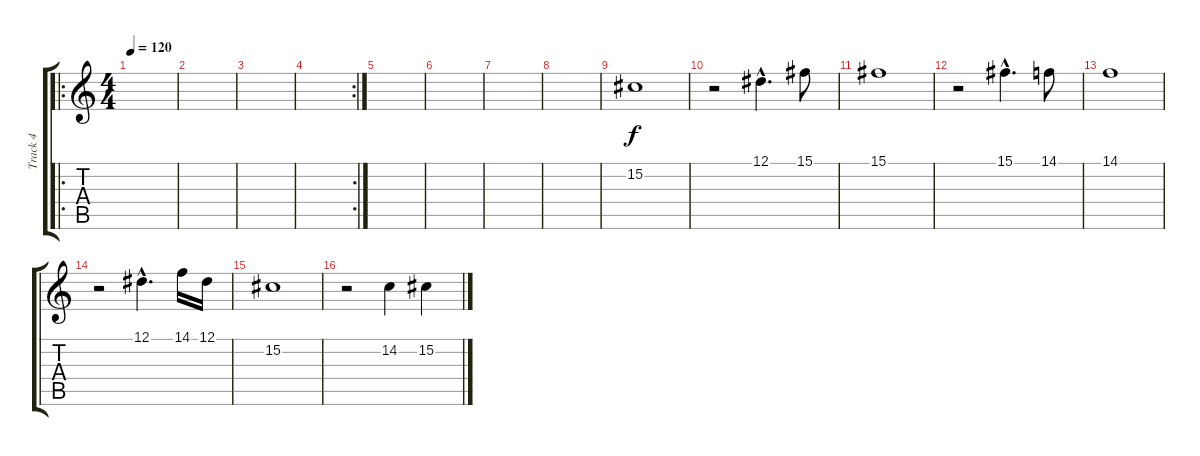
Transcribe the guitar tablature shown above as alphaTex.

\track ("Track 4" "Track 4") {instrument acousticgrandpiano}
\staff {score tabs}
\tuning (Eb4 Bb3 Gb3 Db3 Ab2 Eb2) {hide}
\ro
\ts (4 4)
\tempo 120
\clef g2
\ks c
|
|
|
\rc 2
|
|
|
|
|
15.2.1 |
r.2 12.1{hac}.4{d} 15.1.8 |
15.1.1 |
r.2 15.1{hac}.4{d} 14.1.8 |
14.1.1 |
r.2 12.1{hac}.4{d} 14.1.16 12.1.16 |
15.2.1 |
r.2 14.2.4 15.2.4
